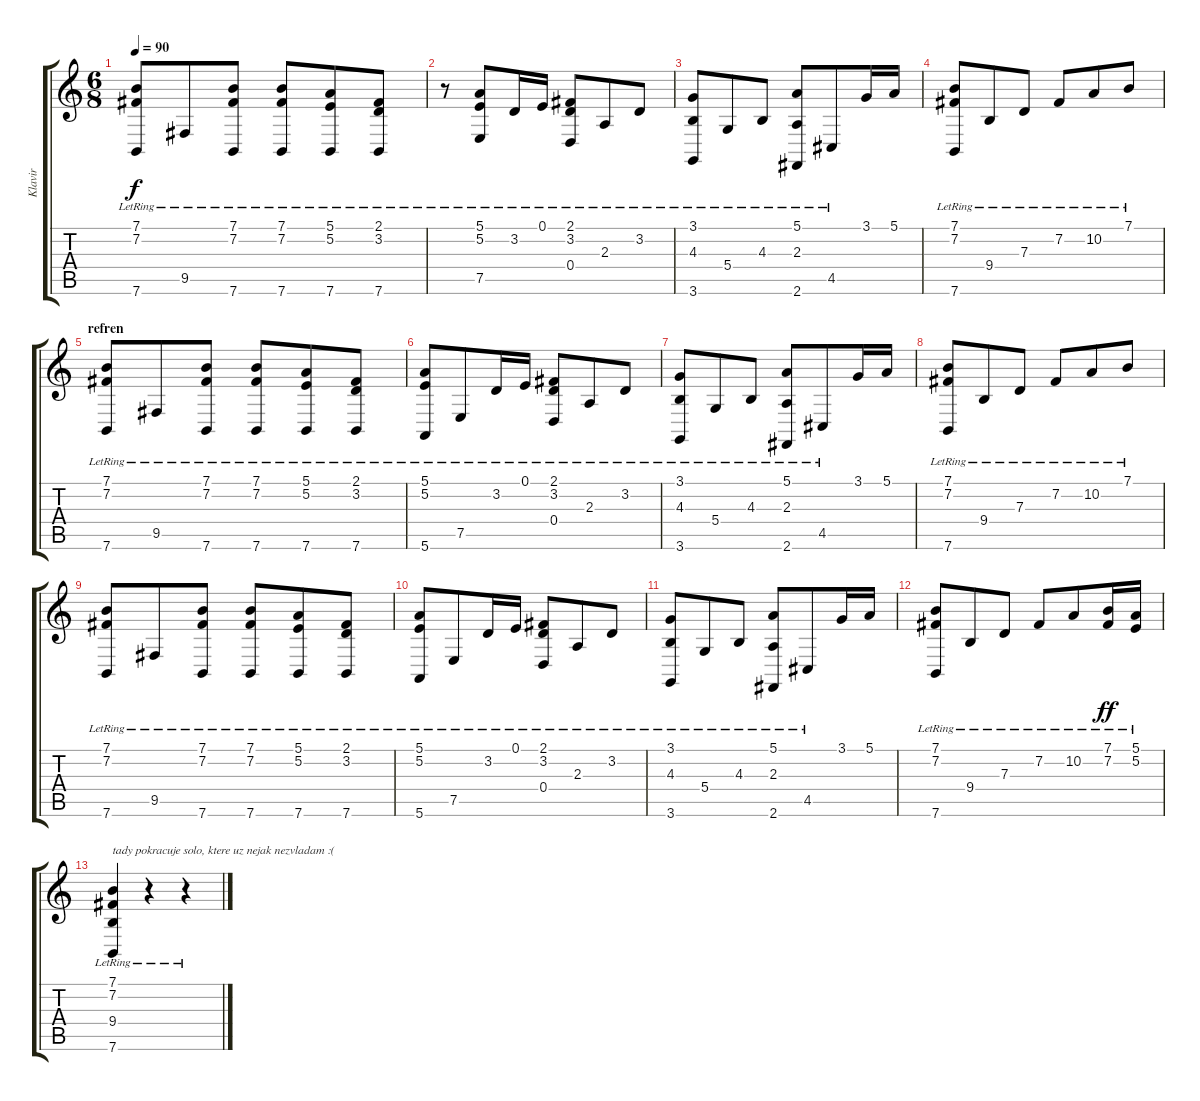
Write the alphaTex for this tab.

\track ("Klavir" "Klavir") {instrument brightacousticpiano}
\staff {score tabs}
\tuning (E4 B3 G3 D3 A2 E2) {hide}
\ts (6 8)
\tempo 90
\clef g2
\ks c
(7.1{lr} 7.2{lr} 7.6{lr}).8{dy f} 9.5{lr}.8 (7.1{lr} 7.2{lr} 7.6{lr}).8 (7.1{lr} 7.2{lr} 7.6{lr}).8 (5.1{lr} 5.2{lr} 7.6{lr}).8 (2.1{lr} 3.2{lr} 7.6{lr}).8 |
r.8 (5.1{lr} 5.2{lr} 7.5{lr}).8 3.2{lr}.16 0.1{lr}.16 (2.1{lr} 3.2{lr} 0.4{lr}).8 2.3{lr}.8 3.2{lr}.8 |
(3.1{lr} 4.3{lr} 3.6{lr}).8 5.4{lr}.8 4.3{lr}.8 (5.1{lr} 2.3{lr} 2.6{lr}).8 4.5{lr}.8 3.1.16 5.1.16 |
(7.1{lr} 7.2{lr} 7.6{lr}).8 9.4{lr}.8 7.3{lr}.8 7.2{lr}.8 10.2{lr}.8 7.1{lr}.8 |
\section ("" "refren")
(7.1{lr} 7.2{lr} 7.6{lr}).8 9.5{lr}.8 (7.1{lr} 7.2{lr} 7.6{lr}).8 (7.1{lr} 7.2{lr} 7.6{lr}).8 (5.1{lr} 5.2{lr} 7.6{lr}).8 (2.1{lr} 3.2{lr} 7.6{lr}).8 |
(5.1{lr} 5.2{lr} 5.6{lr}).8 7.5{lr}.8 3.2{lr}.16 0.1{lr}.16 (2.1{lr} 3.2{lr} 0.4{lr}).8 2.3{lr}.8 3.2{lr}.8 |
(3.1{lr} 4.3{lr} 3.6{lr}).8 5.4{lr}.8 4.3{lr}.8 (5.1{lr} 2.3{lr} 2.6{lr}).8 4.5{lr}.8 3.1.16 5.1.16 |
(7.1{lr} 7.2{lr} 7.6{lr}).8 9.4{lr}.8 7.3{lr}.8 7.2{lr}.8 10.2{lr}.8 7.1{lr}.8 |
(7.1{lr} 7.2{lr} 7.6{lr}).8 9.5{lr}.8 (7.1{lr} 7.2{lr} 7.6{lr}).8 (7.1{lr} 7.2{lr} 7.6{lr}).8 (5.1{lr} 5.2{lr} 7.6{lr}).8 (2.1{lr} 3.2{lr} 7.6{lr}).8 |
(5.1{lr} 5.2{lr} 5.6{lr}).8 7.5{lr}.8 3.2{lr}.16 0.1{lr}.16 (2.1{lr} 3.2{lr} 0.4{lr}).8 2.3{lr}.8 3.2{lr}.8 |
(3.1{lr} 4.3{lr} 3.6{lr}).8 5.4{lr}.8 4.3{lr}.8 (5.1{lr} 2.3{lr} 2.6{lr}).8 4.5{lr}.8 3.1.16 5.1.16 |
(7.1{lr} 7.2{lr} 7.6{lr}).8 9.4{lr}.8 7.3{lr}.8 7.2{lr}.8 10.2{lr}.8 (7.1{lr} 7.2).16{dy ff} (5.1{lr} 5.2{lr}).16 |
(7.1{lr} 7.2{lr} 9.4{lr} 7.6{lr}).4{txt "tady pokracuje solo, ktere uz nejak nezvladam :("} r.4 r.4
